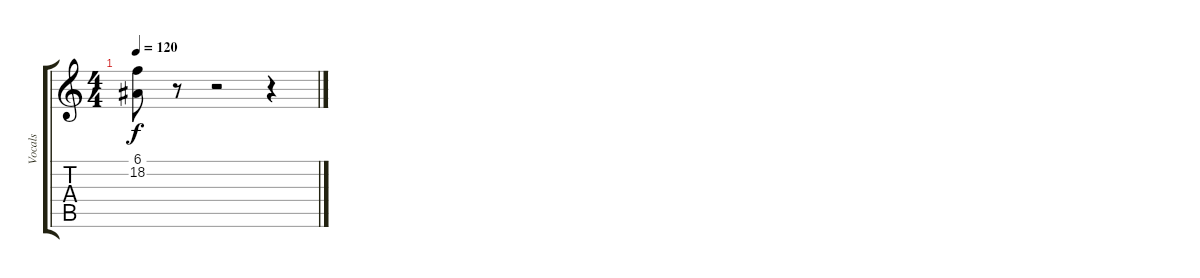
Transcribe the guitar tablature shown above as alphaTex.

\track ("Vocals" "Vocals") {instrument acousticgrandpiano}
\staff {score tabs}
\tuning (E4 B3 G3 D3 A2 E2) {hide}
\ts (4 4)
\tempo 120
\clef g2
\ks c
(6.1 18.2).8{dy f} r.8 r.2 r.4
